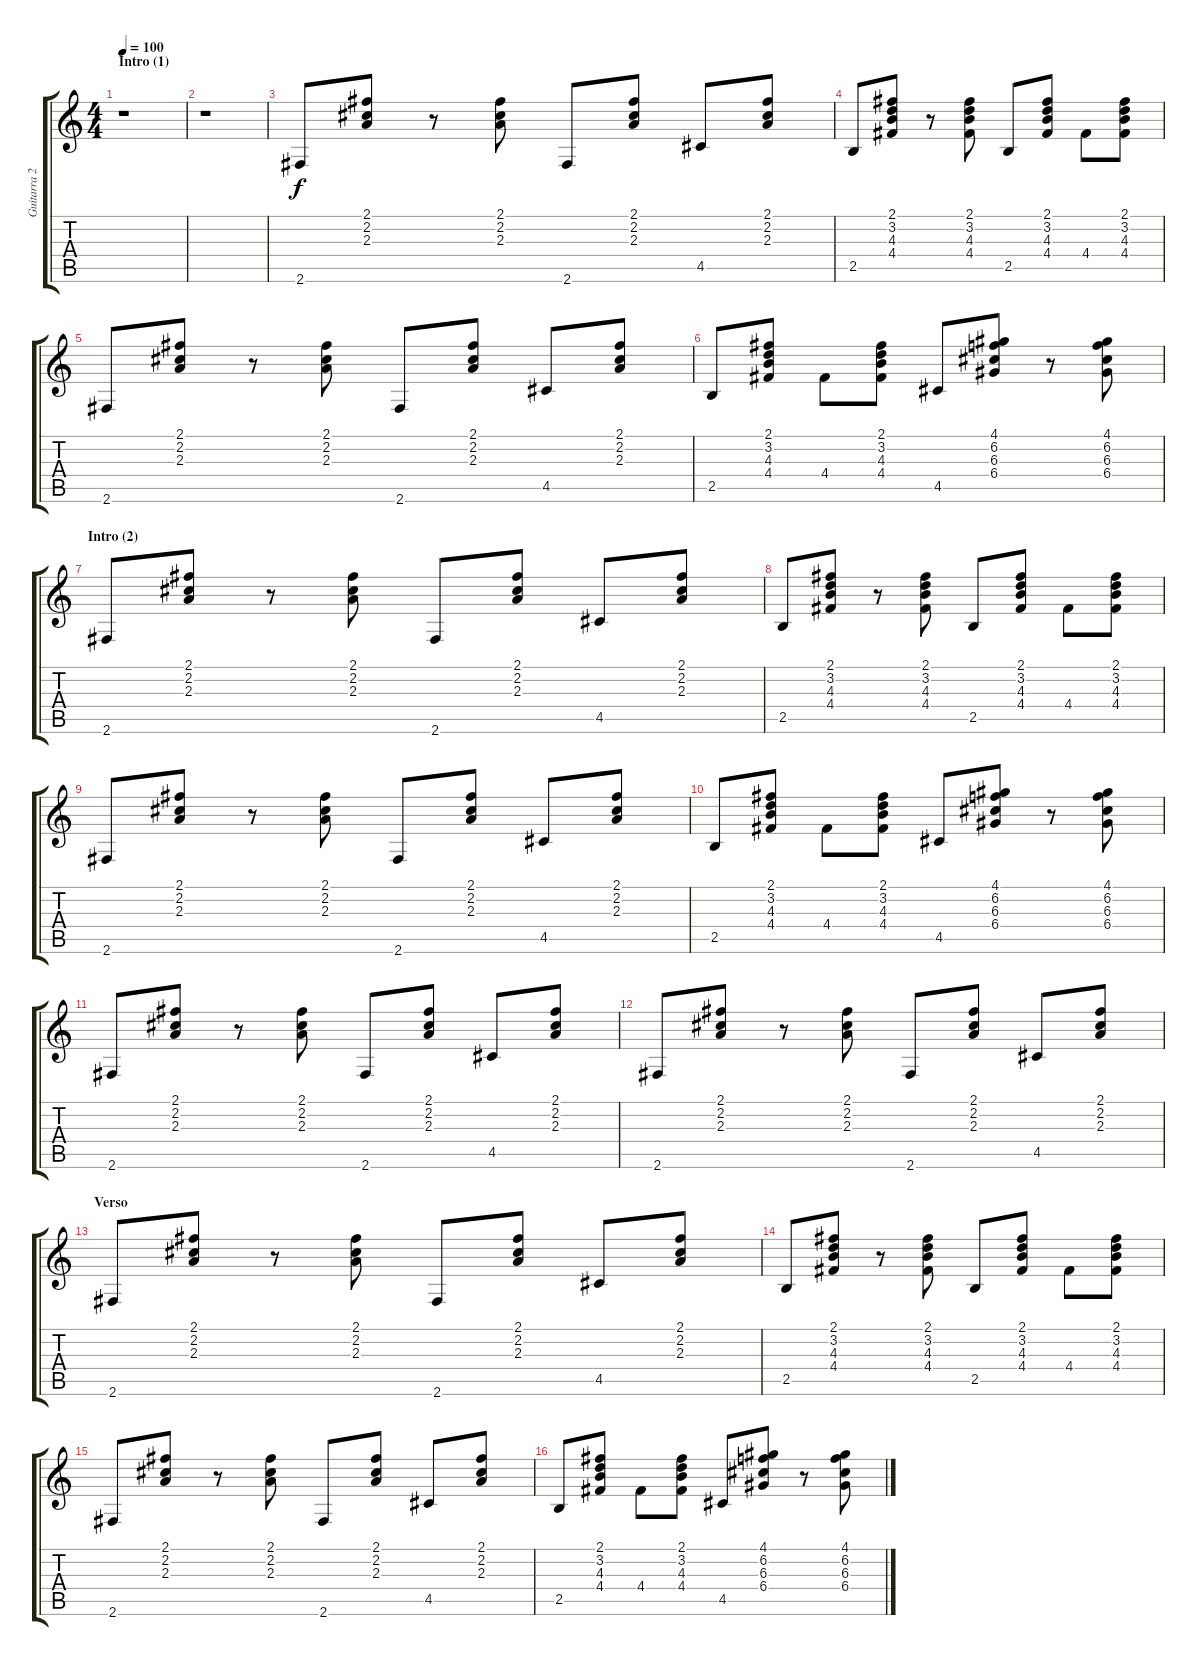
\track ("Guitarra 2" "Guitarra 2") {instrument acousticguitarsteel}
\staff {score tabs}
\tuning (E4 B3 G3 D3 A2 E2) {hide}
\ts (4 4)
\section ("" "Intro (1)")
\tempo 100
\clef g2
\ks c
r.1{dy f instrument acousticguitarsteel} |
r.1 |
2.6.8 (2.1 2.2 2.3).8 r.8 (2.1 2.2 2.3).8 2.6.8 (2.1 2.2 2.3).8 4.5.8 (2.1 2.2 2.3).8 |
2.5.8 (2.1 3.2 4.3 4.4).8 r.8 (2.1 3.2 4.3 4.4).8 2.5.8 (2.1 3.2 4.3 4.4).8 4.4.8 (2.1 3.2 4.3 4.4).8 |
2.6.8 (2.1 2.2 2.3).8 r.8 (2.1 2.2 2.3).8 2.6.8 (2.1 2.2 2.3).8 4.5.8 (2.1 2.2 2.3).8 |
2.5.8 (2.1 3.2 4.3 4.4).8 4.4.8 (2.1 3.2 4.3 4.4).8 4.5.8 (4.1 6.2 6.3 6.4).8 r.8 (4.1 6.2 6.3 6.4).8 |
\section ("" "Intro (2)")
2.6.8 (2.1 2.2 2.3).8 r.8 (2.1 2.2 2.3).8 2.6.8 (2.1 2.2 2.3).8 4.5.8 (2.1 2.2 2.3).8 |
2.5.8 (2.1 3.2 4.3 4.4).8 r.8 (2.1 3.2 4.3 4.4).8 2.5.8 (2.1 3.2 4.3 4.4).8 4.4.8 (2.1 3.2 4.3 4.4).8 |
2.6.8 (2.1 2.2 2.3).8 r.8 (2.1 2.2 2.3).8 2.6.8 (2.1 2.2 2.3).8 4.5.8 (2.1 2.2 2.3).8 |
2.5.8 (2.1 3.2 4.3 4.4).8 4.4.8 (2.1 3.2 4.3 4.4).8 4.5.8 (4.1 6.2 6.3 6.4).8 r.8 (4.1 6.2 6.3 6.4).8 |
2.6.8 (2.1 2.2 2.3).8 r.8 (2.1 2.2 2.3).8 2.6.8 (2.1 2.2 2.3).8 4.5.8 (2.1 2.2 2.3).8 |
2.6.8 (2.1 2.2 2.3).8 r.8 (2.1 2.2 2.3).8 2.6.8 (2.1 2.2 2.3).8 4.5.8 (2.1 2.2 2.3).8 |
\section ("" "Verso ")
2.6.8 (2.1 2.2 2.3).8 r.8 (2.1 2.2 2.3).8 2.6.8 (2.1 2.2 2.3).8 4.5.8 (2.1 2.2 2.3).8 |
2.5.8 (2.1 3.2 4.3 4.4).8 r.8 (2.1 3.2 4.3 4.4).8 2.5.8 (2.1 3.2 4.3 4.4).8 4.4.8 (2.1 3.2 4.3 4.4).8 |
2.6.8 (2.1 2.2 2.3).8 r.8 (2.1 2.2 2.3).8 2.6.8 (2.1 2.2 2.3).8 4.5.8 (2.1 2.2 2.3).8 |
2.5.8 (2.1 3.2 4.3 4.4).8 4.4.8 (2.1 3.2 4.3 4.4).8 4.5.8 (4.1 6.2 6.3 6.4).8 r.8 (4.1 6.2 6.3 6.4).8
